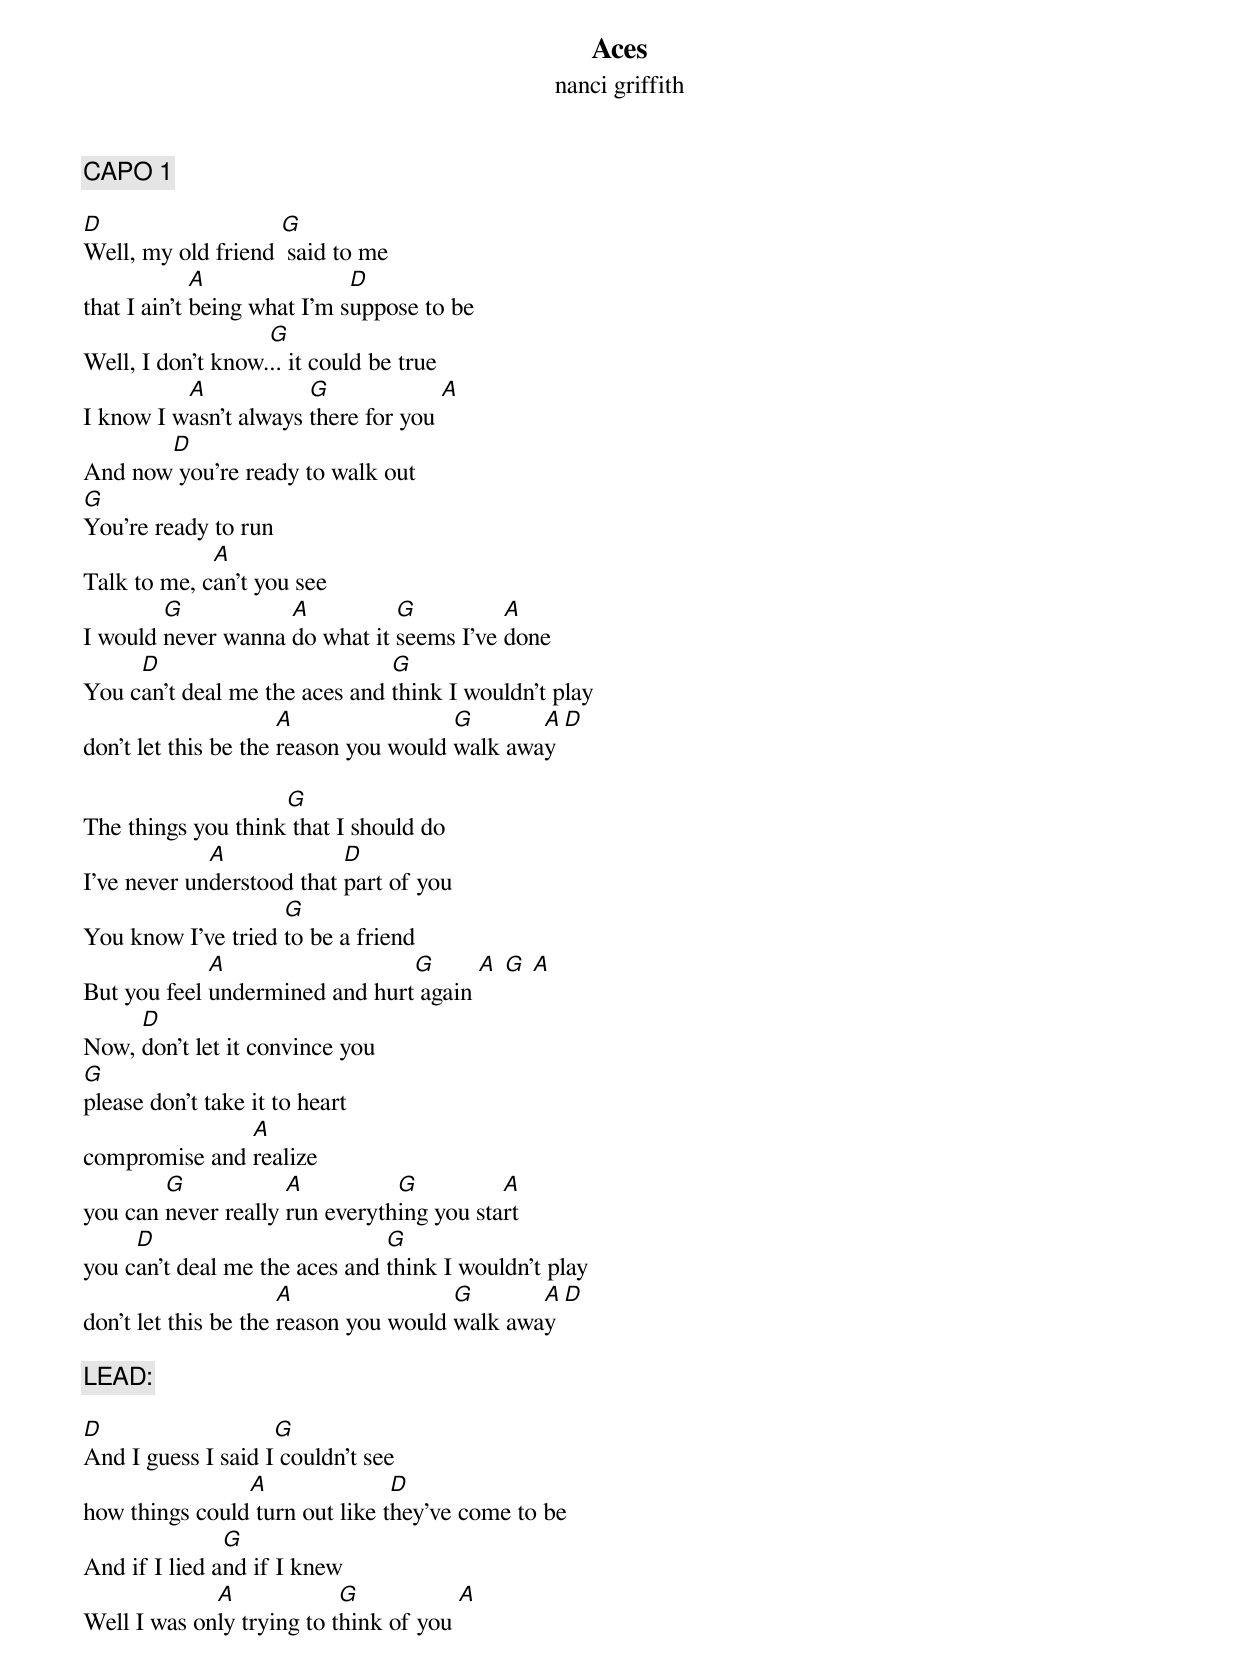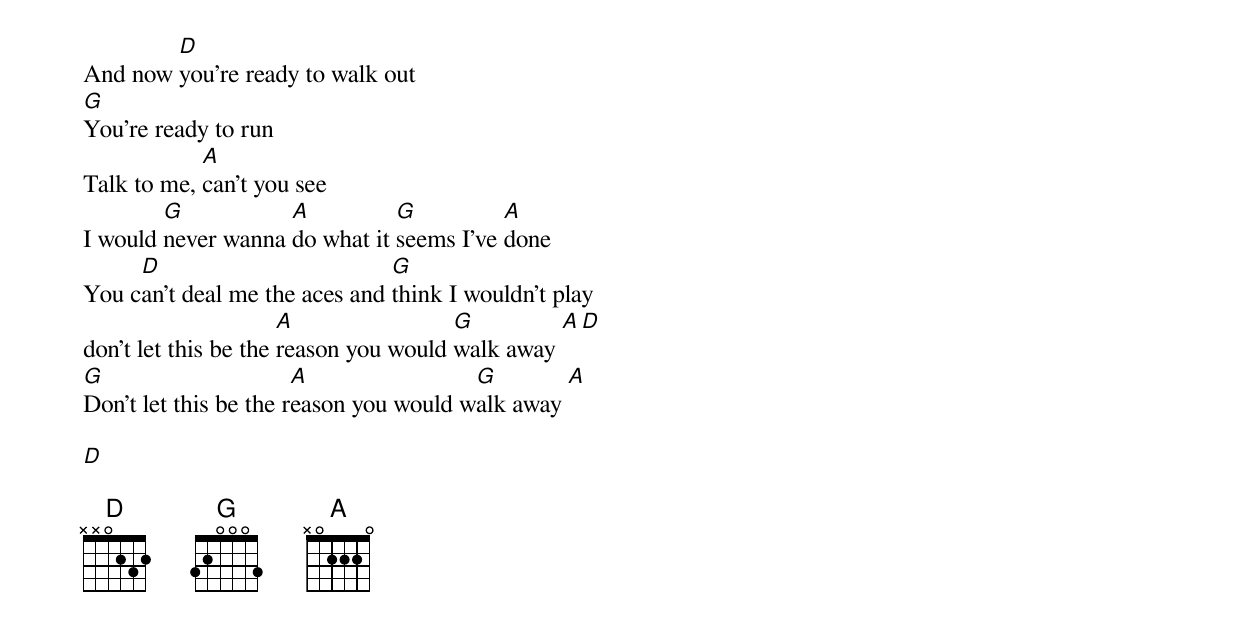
{title: Aces}
{subtitle: nanci griffith}
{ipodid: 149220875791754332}

{c:CAPO 1}

[D]Well, my old friend [G] said to me
that I ain't [A]being what I'm s[D]uppose to be
Well, I don't know.[G].. it could be true
I know I w[A]asn't always [G]there for you [A]
And now[D] you're ready to walk out
[G]You're ready to run
Talk to me, c[A]an't you see
I would [G]never wanna [A]do what it [G]seems I've [A]done
You c[D]an't deal me the aces and [G]think I wouldn't play
don't let this be the [A]reason you would [G]walk awa[A]y [D]

The things you think[G] that I should do
I've never un[A]derstood that [D]part of you
You know I've tried [G]to be a friend
But you feel [A]undermined and hurt[G] again [A] [G] [A]
Now, [D]don't let it convince you
[G]please don't take it to heart
compromise and [A]realize
you can [G]never really [A]run everyth[G]ing you sta[A]rt
you c[D]an't deal me the aces and [G]think I wouldn't play
don't let this be the [A]reason you would [G]walk awa[A]y [D]

{c:LEAD:}

[D]And I guess I said I[G] couldn't see
how things could[A] turn out like t[D]hey've come to be
And if I lied a[G]nd if I knew
Well I was on[A]ly trying to t[G]hink of you [A]
And now [D]you're ready to walk out
[G]You're ready to run
Talk to me, [A]can't you see
I would [G]never wanna [A]do what it [G]seems I've [A]done
You c[D]an't deal me the aces and [G]think I wouldn't play
don't let this be the [A]reason you would [G]walk away [A][D]
[G]Don't let this be the r[A]eason you would w[G]alk away [A]

[D]

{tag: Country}
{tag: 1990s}
